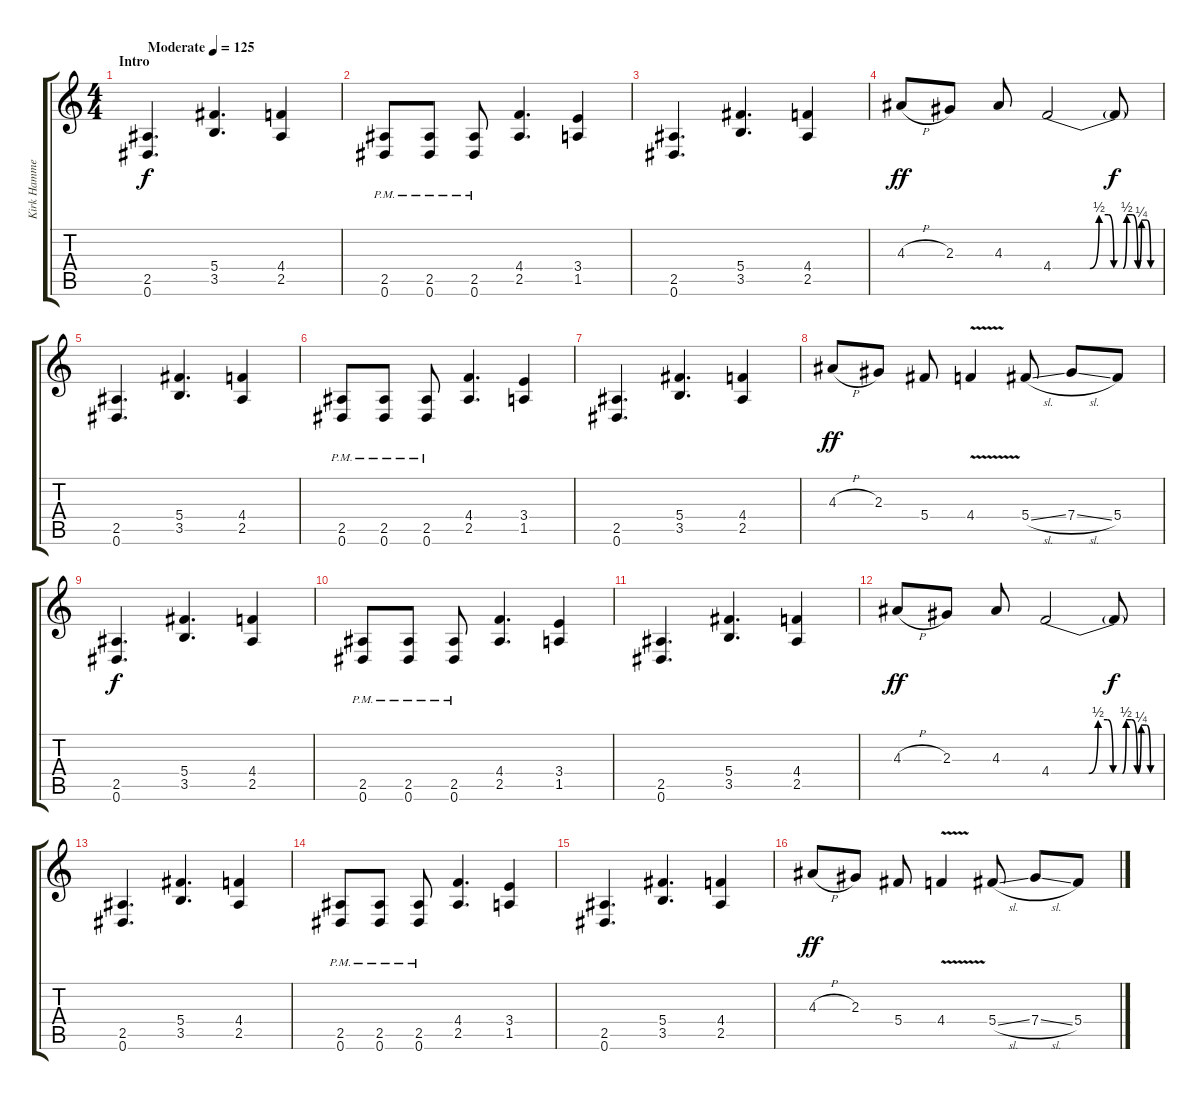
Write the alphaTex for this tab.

\track ("Kirk Hammett" "Kirk Hamme") {instrument distortionguitar}
\staff {score tabs}
\tuning (Eb4 Bb3 Gb3 Db3 Ab2 Eb2) {hide}
\ts (4 4)
\section ("" "Intro")
\tempo (125 "Moderate")
\clef g2
\ks c
(2.5 0.6).4{d dy f instrument distortionguitar} (5.4 3.5).4{d} (4.4 2.5).4 |
(2.5{pm} 0.6{pm}).8 (2.5{pm} 0.6{pm}).8 (2.5{pm} 0.6{pm}).8 (4.4 2.5).4{d} (3.4 1.5).4 |
(2.5 0.6).4{d} (5.4 3.5).4{d} (4.4 2.5).4 |
4.3{h}.8{dy ff} 2.3.8 4.3.8 4.4{be (custom 0 0 20 0 25 2 30 2 33 0 38 0 40 2 43 2 46 0 48 1 51 1 53 0 60 0)}.2 4.4{t}.8{dy f} |
(2.5 0.6).4{d} (5.4 3.5).4{d} (4.4 2.5).4 |
(2.5{pm} 0.6{pm}).8 (2.5{pm} 0.6{pm}).8 (2.5{pm} 0.6{pm}).8 (4.4 2.5).4{d} (3.4 1.5).4 |
(2.5 0.6).4{d} (5.4 3.5).4{d} (4.4 2.5).4 |
4.3{h}.8{dy ff} 2.3.8 5.4.8 4.4{v}.4 5.4{sl}.8 7.4{sl}.8 5.4.8 |
(2.5 0.6).4{d dy f} (5.4 3.5).4{d} (4.4 2.5).4 |
(2.5{pm} 0.6{pm}).8 (2.5{pm} 0.6{pm}).8 (2.5{pm} 0.6{pm}).8 (4.4 2.5).4{d} (3.4 1.5).4 |
(2.5 0.6).4{d} (5.4 3.5).4{d} (4.4 2.5).4 |
4.3{h}.8{dy ff} 2.3.8 4.3.8 4.4{be (custom 0 0 20 0 25 2 30 2 33 0 38 0 40 2 43 2 46 0 48 1 51 1 53 0 60 0)}.2 4.4{t}.8{dy f} |
(2.5 0.6).4{d} (5.4 3.5).4{d} (4.4 2.5).4 |
(2.5{pm} 0.6{pm}).8 (2.5{pm} 0.6{pm}).8 (2.5{pm} 0.6{pm}).8 (4.4 2.5).4{d} (3.4 1.5).4 |
(2.5 0.6).4{d} (5.4 3.5).4{d} (4.4 2.5).4 |
4.3{h}.8{dy ff} 2.3.8 5.4.8 4.4{v}.4 5.4{sl}.8 7.4{sl}.8 5.4.8
